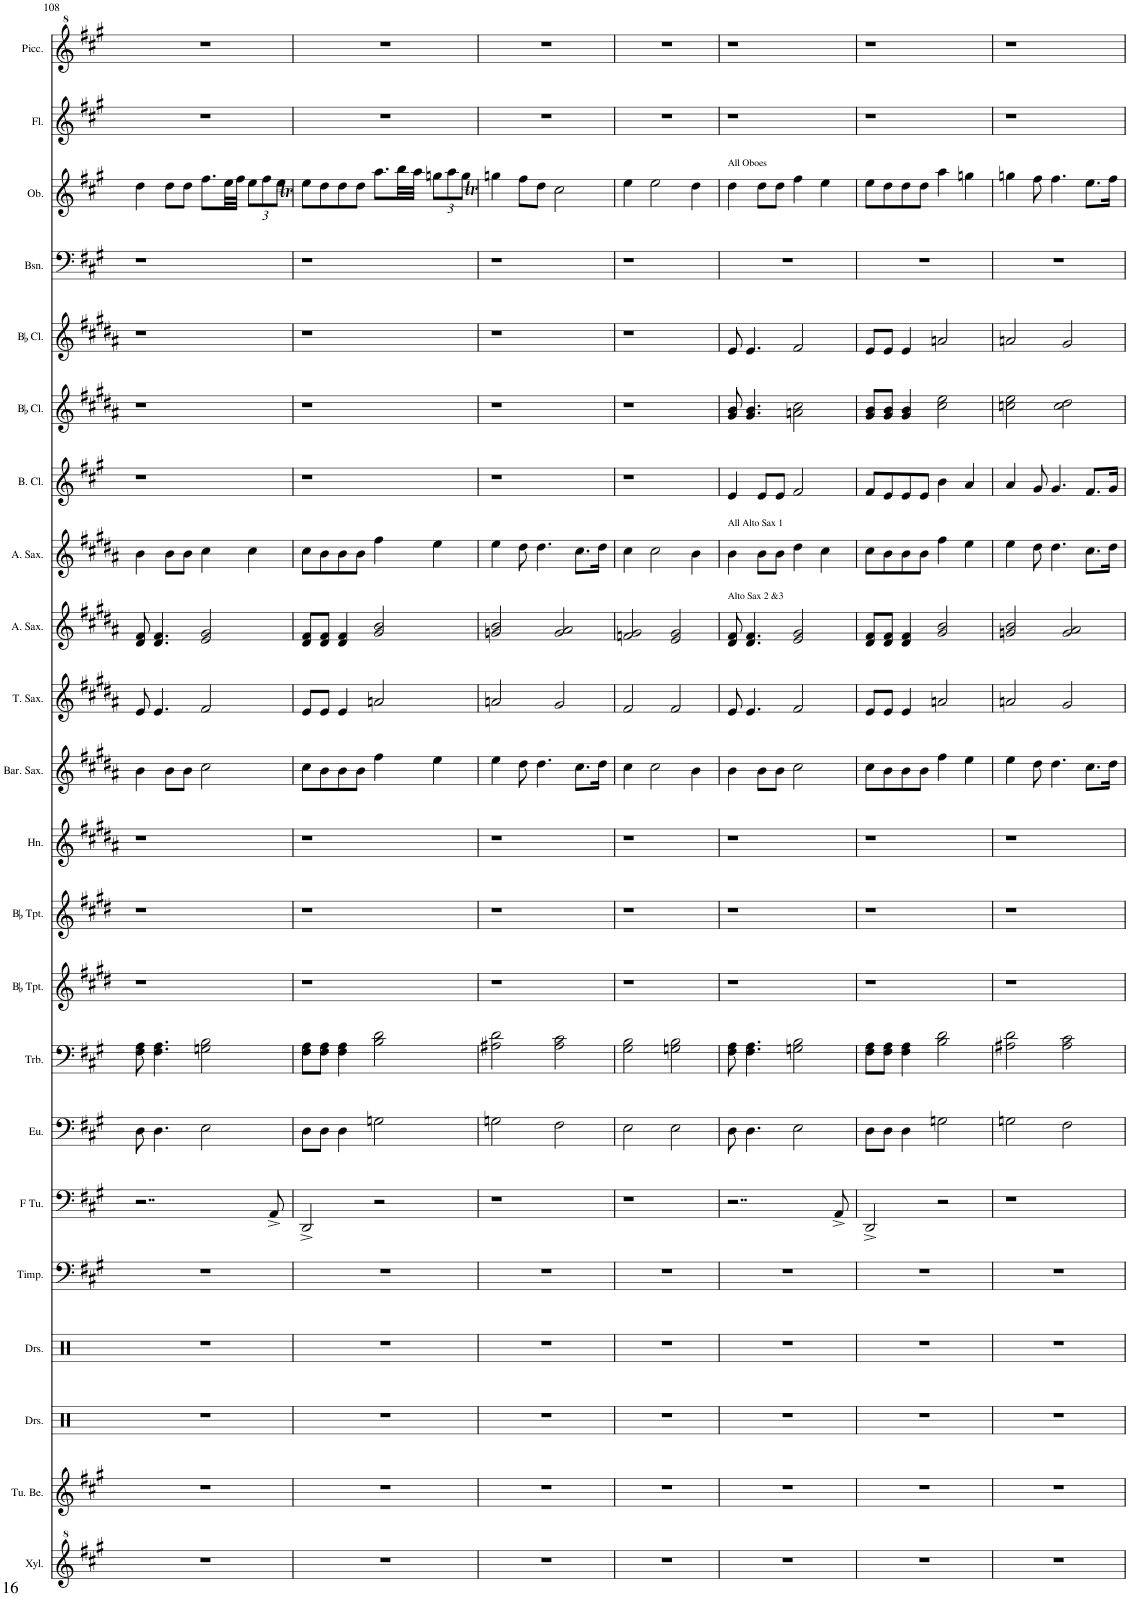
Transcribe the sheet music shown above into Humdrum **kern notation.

**kern	**kern	**kern	**kern	**kern	**kern	**kern	**kern	**kern	**kern	**kern	**kern	**kern	**kern	**kern	**kern	**kern	**kern	**kern	**kern	**kern	**kern
*part22	*part21	*part20	*part19	*part18	*part17	*part16	*part15	*part14	*part13	*part12	*part11	*part10	*part9	*part8	*part7	*part6	*part5	*part4	*part3	*part2	*part1
*staff22	*staff21	*staff20	*staff19	*staff18	*staff17	*staff16	*staff15	*staff14	*staff13	*staff12	*staff11	*staff10	*staff9	*staff8	*staff7	*staff6	*staff5	*staff4	*staff3	*staff2	*staff1
*I"Xylophone	*I"Tubular Bells	*I"Drumset	*I"Drumset	*I"Timpani	*I"F Tuba	*I"Euphonium	*I"Trombone	*I"BaccidentalFlat Trumpet	*I"BaccidentalFlat Trumpet	*I"Horn	*I"Baritone Saxophone	*I"Tenor Saxophone	*I"Alto Saxophone	*I"Alto Saxophone	*I"Bass Clarinet	*I"BaccidentalFlat Clarinet	*I"BaccidentalFlat Clarinet	*I"Bassoon	*I"Oboe	*I"Flute	*I"Piccolo
*I'Xyl.	*I'Tu. Be.	*I'Drs.	*I'Drs.	*I'Timp.	*I'F Tu.	*I'Eu.	*I'Trb.	*I'BaccidentalFlat Tpt.	*I'BaccidentalFlat Tpt.	*I'Hn.	*I'Bar. Sax.	*I'T. Sax.	*I'A. Sax.	*I'A. Sax.	*I'B. Cl.	*I'BaccidentalFlat Cl.	*I'BaccidentalFlat Cl.	*I'Bsn.	*I'Ob.	*I'Fl.	*I'Picc.
!!LO:PB:g=z
*clefG^2	*clefG2	*clefX	*clefX	*clefF4	*clefF4	*clefF4	*clefF4	*clefG2	*clefG2	*clefG2	*clefG2	*clefG2	*clefG2	*clefG2	*clefG2	*clefG2	*clefG2	*clefF4	*clefG2	*clefG2	*clefG^2
*	*	*	*	*	*	*	*	*Trd1c2	*Trd1c2	*Trd4c7	*Trd12c21	*Trd8c14	*Trd5c9	*Trd5c9	*Trd8c14	*Trd1c2	*Trd1c2	*	*	*	*Trd-7c-12
*k[f#c#g#]	*k[f#c#g#]	*k[]	*k[]	*k[f#c#g#]	*k[f#c#g#]	*k[f#c#g#]	*k[f#c#g#]	*k[f#c#g#d#]	*k[f#c#g#d#]	*k[f#c#g#d#a#]	*k[f#c#g#d#a#]	*k[f#c#g#d#a#]	*k[f#c#g#d#a#]	*k[f#c#g#d#a#]	*k[f#c#g#]	*k[f#c#g#d#a#]	*k[f#c#g#d#a#]	*k[f#c#g#]	*k[f#c#g#]	*k[f#c#g#]	*k[f#c#g#]
*M4/4	*M4/4	*M4/4	*M4/4	*M4/4	*M4/4	*M4/4	*M4/4	*M4/4	*M4/4	*M4/4	*M4/4	*M4/4	*M4/4	*M4/4	*M4/4	*M4/4	*M4/4	*M4/4	*M4/4	*M4/4	*M4/4
*met(c)	*met(c)	*met(c)	*met(c)	*met(c)	*met(c)	*met(c)	*met(c)	*met(c)	*met(c)	*met(c)	*met(c)	*met(c)	*met(c)	*met(c)	*met(c)	*met(c)	*met(c)	*met(c)	*met(c)	*met(c)	*met(c)
=108	=108	=108	=108	=108	=108	=108	=108	=108	=108	=108	=108	=108	=108	=108	=108	=108	=108	=108	=108	=108	=108
1r	1r	1r	1r	1r	2..r	8D\	8F#\ 8A\	1r	1r	1r	4b\	8e/	8d#/ 8f#/	4b\	1r	1r	1r	1r	4dd\	1r	1r
.	.	.	.	.	.	4.D\	4.F#\ 4.A\	.	.	.	.	4.e/	4.d#/ 4.f#/	.	.	.	.	.	.	.	.
.	.	.	.	.	.	.	.	.	.	.	8b\L	.	.	8b\L	.	.	.	.	8dd\L	.	.
.	.	.	.	.	.	.	.	.	.	.	8b\J	.	.	8b\J	.	.	.	.	8dd\J	.	.
.	.	.	.	.	.	2E\	2Gn\ 2B\	.	.	.	2cc#\	2f#/	2e/ 2g#/	4cc#\	.	.	.	.	8.ff#\L	.	.
.	.	.	.	.	.	.	.	.	.	.	.	.	.	.	.	.	.	.	32ee\LL	.	.
.	.	.	.	.	.	.	.	.	.	.	.	.	.	.	.	.	.	.	32ff#\JJJ	.	.
*	*	*	*	*	*	*	*	*	*	*	*	*	*	*	*	*	*	*	*Xbrackettup	*	*
.	.	.	.	.	.	.	.	.	.	.	.	.	.	4cc#\	.	.	.	.	12ee\L	.	.
.	.	.	.	.	.	.	.	.	.	.	.	.	.	.	.	.	.	.	12ff#\	.	.
.	.	.	.	.	8AA^/	.	.	.	.	.	.	.	.	.	.	.	.	.	.	.	.
.	.	.	.	.	.	.	.	.	.	.	.	.	.	.	.	.	.	.	12eeT\J	.	.
=109	=109	=109	=109	=109	=109	=109	=109	=109	=109	=109	=109	=109	=109	=109	=109	=109	=109	=109	=109	=109	=109
1r	1r	1r	1r	1r	2DD^/	8D\L	8F#\ 8A\L	1r	1r	1r	8cc#\L	8e/L	8d#/ 8f#/L	8cc#\L	1r	1r	1r	1r	8ee\L	1r	1r
.	.	.	.	.	.	8D\J	8F#\ 8A\J	.	.	.	8b\	8e/J	8d#/ 8f#/J	8b\	.	.	.	.	8dd\	.	.
.	.	.	.	.	.	4D\	4F#\ 4A\	.	.	.	8b\	4e/	4d#/ 4f#/	8b\	.	.	.	.	8dd\	.	.
.	.	.	.	.	.	.	.	.	.	.	8b\J	.	.	8b\J	.	.	.	.	8dd\J	.	.
.	.	.	.	.	2r	2Gn\	2B\ 2d\	.	.	.	4ff#\	2an/	2g#/ 2b/	4ff#\	.	.	.	.	8.aa\L	.	.
.	.	.	.	.	.	.	.	.	.	.	.	.	.	.	.	.	.	.	32bb\LL	.	.
.	.	.	.	.	.	.	.	.	.	.	.	.	.	.	.	.	.	.	32aa\JJJ	.	.
.	.	.	.	.	.	.	.	.	.	.	4ee\	.	.	4ee\	.	.	.	.	12ggn\L	.	.
.	.	.	.	.	.	.	.	.	.	.	.	.	.	.	.	.	.	.	12aa\	.	.
.	.	.	.	.	.	.	.	.	.	.	.	.	.	.	.	.	.	.	12ggT\J	.	.
=110	=110	=110	=110	=110	=110	=110	=110	=110	=110	=110	=110	=110	=110	=110	=110	=110	=110	=110	=110	=110	=110
1r	1r	1r	1r	1r	1r	2Gn\	2A#X\ 2d\	1r	1r	1r	4ee\	2an/	2gn/ 2b/	4ee\	1r	1r	1r	1r	4ggn\	1r	1r
.	.	.	.	.	.	.	.	.	.	.	8dd#\	.	.	8dd#\	.	.	.	.	8ff#\L	.	.
.	.	.	.	.	.	.	.	.	.	.	4.dd#\	.	.	4.dd#\	.	.	.	.	8dd\J	.	.
.	.	.	.	.	.	2F#\	2A#\ 2c#\	.	.	.	.	2g#/	2g/ 2a#/	.	.	.	.	.	2cc#\	.	.
.	.	.	.	.	.	.	.	.	.	.	8.cc#\L	.	.	8.cc#\L	.	.	.	.	.	.	.
.	.	.	.	.	.	.	.	.	.	.	16dd#\Jk	.	.	16dd#\Jk	.	.	.	.	.	.	.
=111	=111	=111	=111	=111	=111	=111	=111	=111	=111	=111	=111	=111	=111	=111	=111	=111	=111	=111	=111	=111	=111
1r	1r	1r	1r	1r	1r	2E\	2G#\ 2B\	1r	1r	1r	4cc#\	2f#/	2fn/ 2g#/	4cc#\	1r	1r	1r	1r	4ee\	1r	1r
.	.	.	.	.	.	.	.	.	.	.	2cc#\	.	.	2cc#\	.	.	.	.	2ee\	.	.
.	.	.	.	.	.	2E\	2Gn\ 2B\	.	.	.	.	2f#/	2e/ 2g#/	.	.	.	.	.	.	.	.
.	.	.	.	.	.	.	.	.	.	.	4b\	.	.	4b\	.	.	.	.	4dd\	.	.
=112	=112	=112	=112	=112	=112	=112	=112	=112	=112	=112	=112	=112	=112	=112	=112	=112	=112	=112	=112	=112	=112
!	!	!	!	!	!	!	!	!	!	!	!	!	!	!	!	!	!	!	!LO:TX:a:t=All Oboes	!	!
!	!	!	!	!	!	!	!	!	!	!	!	!	!	!LO:TX:a:t=All Alto Sax 1	!	!	!	!	!	!	!
!	!	!	!	!	!	!	!	!	!	!	!	!	!LO:TX:a:t=Alto Sax 2 &3	!	!	!	!	!	!	!	!
1r	1r	1r	1r	1r	2..r	8D\	8F#\ 8A\	1r	1r	1r	4b\	8e/	8d#/ 8f#/	4b\	4e/	8g#/ 8b/	8e/	1r	4dd\	1r	1r
.	.	.	.	.	.	4.D\	4.F#\ 4.A\	.	.	.	.	4.e/	4.d#/ 4.f#/	.	.	4.g#/ 4.b/	4.e/	.	.	.	.
.	.	.	.	.	.	.	.	.	.	.	8b\L	.	.	8b\L	8e/L	.	.	.	8dd\L	.	.
.	.	.	.	.	.	.	.	.	.	.	8b\J	.	.	8b\J	8e/J	.	.	.	8dd\J	.	.
.	.	.	.	.	.	2E\	2Gn\ 2B\	.	.	.	2cc#\	2f#/	2e/ 2g#/	4dd#\	2f#/	2an\ 2cc#\	2f#/	.	4ff#\	.	.
.	.	.	.	.	.	.	.	.	.	.	.	.	.	4cc#\	.	.	.	.	4ee\	.	.
.	.	.	.	.	8AA^/	.	.	.	.	.	.	.	.	.	.	.	.	.	.	.	.
=113	=113	=113	=113	=113	=113	=113	=113	=113	=113	=113	=113	=113	=113	=113	=113	=113	=113	=113	=113	=113	=113
1r	1r	1r	1r	1r	2DD^/	8D\L	8F#\ 8A\L	1r	1r	1r	8cc#\L	8e/L	8d#/ 8f#/L	8cc#\L	8f#/L	8g#/ 8b/L	8e/L	1r	8ee\L	1r	1r
.	.	.	.	.	.	8D\J	8F#\ 8A\J	.	.	.	8b\	8e/J	8d#/ 8f#/J	8b\	8e/	8g#/ 8b/J	8e/J	.	8dd\	.	.
.	.	.	.	.	.	4D\	4F#\ 4A\	.	.	.	8b\	4e/	4d#/ 4f#/	8b\	8e/	4g#/ 4b/	4e/	.	8dd\	.	.
.	.	.	.	.	.	.	.	.	.	.	8b\J	.	.	8b\J	8e/J	.	.	.	8dd\J	.	.
.	.	.	.	.	2r	2Gn\	2B\ 2d\	.	.	.	4ff#\	2an/	2g#/ 2b/	4ff#\	4b\	2cc#\ 2ee\	2an/	.	4aa\	.	.
.	.	.	.	.	.	.	.	.	.	.	4ee\	.	.	4ee\	4a/	.	.	.	4ggn\	.	.
=114	=114	=114	=114	=114	=114	=114	=114	=114	=114	=114	=114	=114	=114	=114	=114	=114	=114	=114	=114	=114	=114
1r	1r	1r	1r	1r	1r	2Gn\	2A#X\ 2d\	1r	1r	1r	4ee\	2an/	2gn/ 2b/	4ee\	4a/	2ccn\ 2ee\	2an/	1r	4ggn\	1r	1r
.	.	.	.	.	.	.	.	.	.	.	8dd#\	.	.	8dd#\	8g#/	.	.	.	8ff#\	.	.
.	.	.	.	.	.	.	.	.	.	.	4.dd#\	.	.	4.dd#\	4.g#/	.	.	.	4.ff#\	.	.
.	.	.	.	.	.	2F#\	2A#\ 2c#\	.	.	.	.	2g#/	2g/ 2a#/	.	.	2cc\ 2dd#\	2g#/	.	.	.	.
.	.	.	.	.	.	.	.	.	.	.	8.cc#\L	.	.	8.cc#\L	8.f#/L	.	.	.	8.ee\L	.	.
.	.	.	.	.	.	.	.	.	.	.	16dd#\Jk	.	.	16dd#\Jk	16g#/Jk	.	.	.	16ff#\Jk	.	.
=	=	=	=	=	=	=	=	=	=	=	=	=	=	=	=	=	=	=	=	=	=
*-	*-	*-	*-	*-	*-	*-	*-	*-	*-	*-	*-	*-	*-	*-	*-	*-	*-	*-	*-	*-	*-
